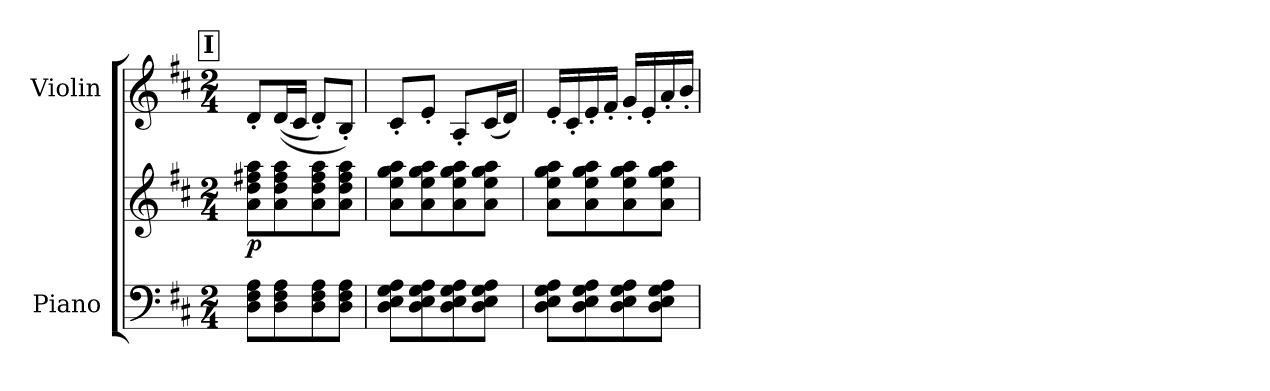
**kern	**kern	**dynam	**kern	**dynam
*part2	*part2	*part2	*part1	*part1
*staff3	*staff2	*staff2/3	*staff1	*staff1
*I"Piano	*	*	*I"Violin	*
*I'Pno.	*	*	*I'Vln.	*
*clefF4	*clefG2	*	*clefG2	*
*k[f#c#]	*k[f#c#]	*	*k[f#c#]	*
*M2/4	*M2/4	*	*M2/4	*
!!LO:REH:place=s1:a:B:fs=14:t=I
=966	=966	=966	=966	=966
!	!	!LO:DY:b	!	!LO:DY:b
!	!	!	!	!LO:DY:n=1:b
8D\ 8F#\ 8A\L	8a\ 8dd\ 8ff#X\ 8aa\L	p	8d'/L	p f
8D\ 8F#\ 8A\	8a\ 8dd\ 8ff#\ 8aa\	.	((16d/L	.
.	.	.	16c#/JJ	.
8D\ 8F#\ 8A\	8a\ 8dd\ 8ff#\ 8aa\	.	8d'/L)	.
8D\ 8F#\ 8A\J	8a\ 8dd\ 8ff#\ 8aa\J	.	8B'/J)	.
!!LO:LB:g=z
=967	=967	=967	=967	=967
8D\ 8E\ 8G\ 8A\L	8a\ 8ee\ 8gg\ 8aa\L	.	8c#'/L	.
8D\ 8E\ 8G\ 8A\	8a\ 8ee\ 8gg\ 8aa\	.	8e'/J	.
8D\ 8E\ 8G\ 8A\	8a\ 8ee\ 8gg\ 8aa\	.	8A'/L	.
8D\ 8E\ 8G\ 8A\J	8a\ 8ee\ 8gg\ 8aa\J	.	(16c#/L	.
.	.	.	16d/JJ)	.
=968	=968	=968	=968	=968
8D\ 8E\ 8G\ 8A\L	8a\ 8ee\ 8gg\ 8aa\L	.	16e'/LL	.
.	.	.	16c#'/	.
8D\ 8E\ 8G\ 8A\	8a\ 8ee\ 8gg\ 8aa\	.	16e'/	.
.	.	.	16f#'/JJ	.
8D\ 8E\ 8G\ 8A\	8a\ 8ee\ 8gg\ 8aa\	.	16g'/LL	.
.	.	.	16e'/	.
8D\ 8E\ 8G\ 8A\J	8a\ 8ee\ 8gg\ 8aa\J	.	16a'/	.
.	.	.	16b'/JJ	.
=	=	=	=	=
*-	*-	*-	*-	*-
